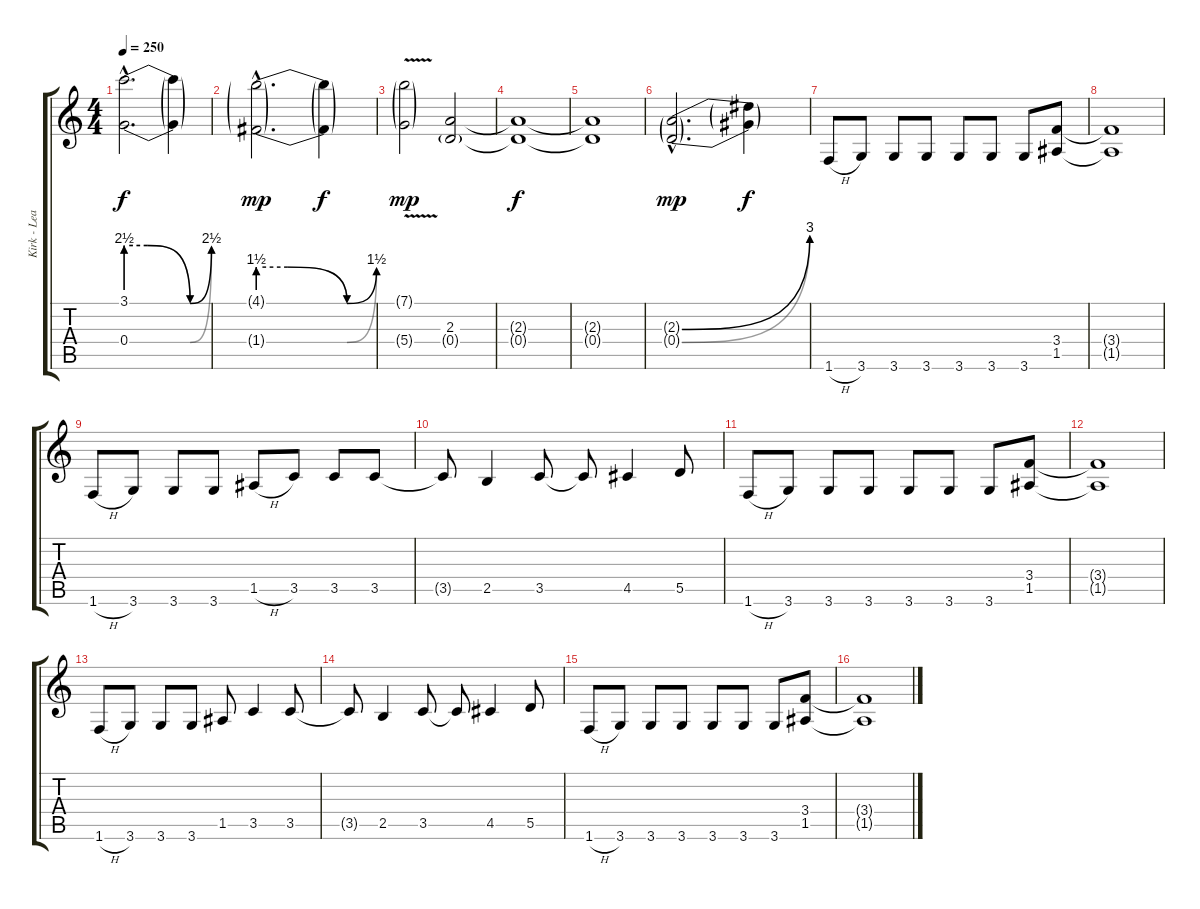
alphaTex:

\track ("Kirk - Lead Guitar" "Kirk - Lea") {instrument distortionguitar}
\staff {score tabs}
\tuning (E4 B3 G3 D3 A2 E2) {hide}
\ts (4 4)
\tempo 250
\clef g2
\ks c
(3.1{be (custom 0 10 15 10 45 0 60 10) hac} 0.4{be (custom 0 10 15 10 45 0 60 10) hac}).2{d dy f instrument distortionguitar} (3.1{t} 0.4{t}).4 |
(4.1{be (custom 0 6 15 6 45 0 60 6) g hac} 1.4{be (custom 0 6 15 6 45 0 60 6) g hac}).2{d dy mp} (4.1{t} 1.4{t}).4{dy f} |
(7.1{v g} 5.4{v g}).2{dy mp} (2.3 0.4{g}).2 |
(2.3{t} 0.4{t}).1{dy f} |
(2.3{t} 0.4{t}).1 |
(2.3{be (bend 0 0 60 12) g hac} 0.4{be (bend 0 0 60 12) g hac}).2{d dy mp} (2.3{t} 0.4{t}).4{dy f} |
1.6{h}.8 3.6.8 3.6.8 3.6.8 3.6.8 3.6.8 3.6.8 (3.4 1.5).8 |
(3.4{t} 1.5{t}).1 |
1.6{h}.8 3.6.8 3.6.8 3.6.8 1.5{h}.8 3.5.8 3.5.8 3.5.8 |
3.5{t}.8 2.5.4 3.5.8 3.5{t}.8 4.5.4 5.5.8 |
1.6{h}.8 3.6.8 3.6.8 3.6.8 3.6.8 3.6.8 3.6.8 (3.4 1.5).8 |
(3.4{t} 1.5{t}).1 |
1.6{h}.8 3.6.8 3.6.8 3.6.8 1.5.8 3.5.4 3.5.8 |
3.5{t}.8 2.5.4 3.5.8 3.5{t}.8 4.5.4 5.5.8 |
1.6{h}.8 3.6.8 3.6.8 3.6.8 3.6.8 3.6.8 3.6.8 (3.4 1.5).8 |
(3.4{t} 1.5{t}).1
